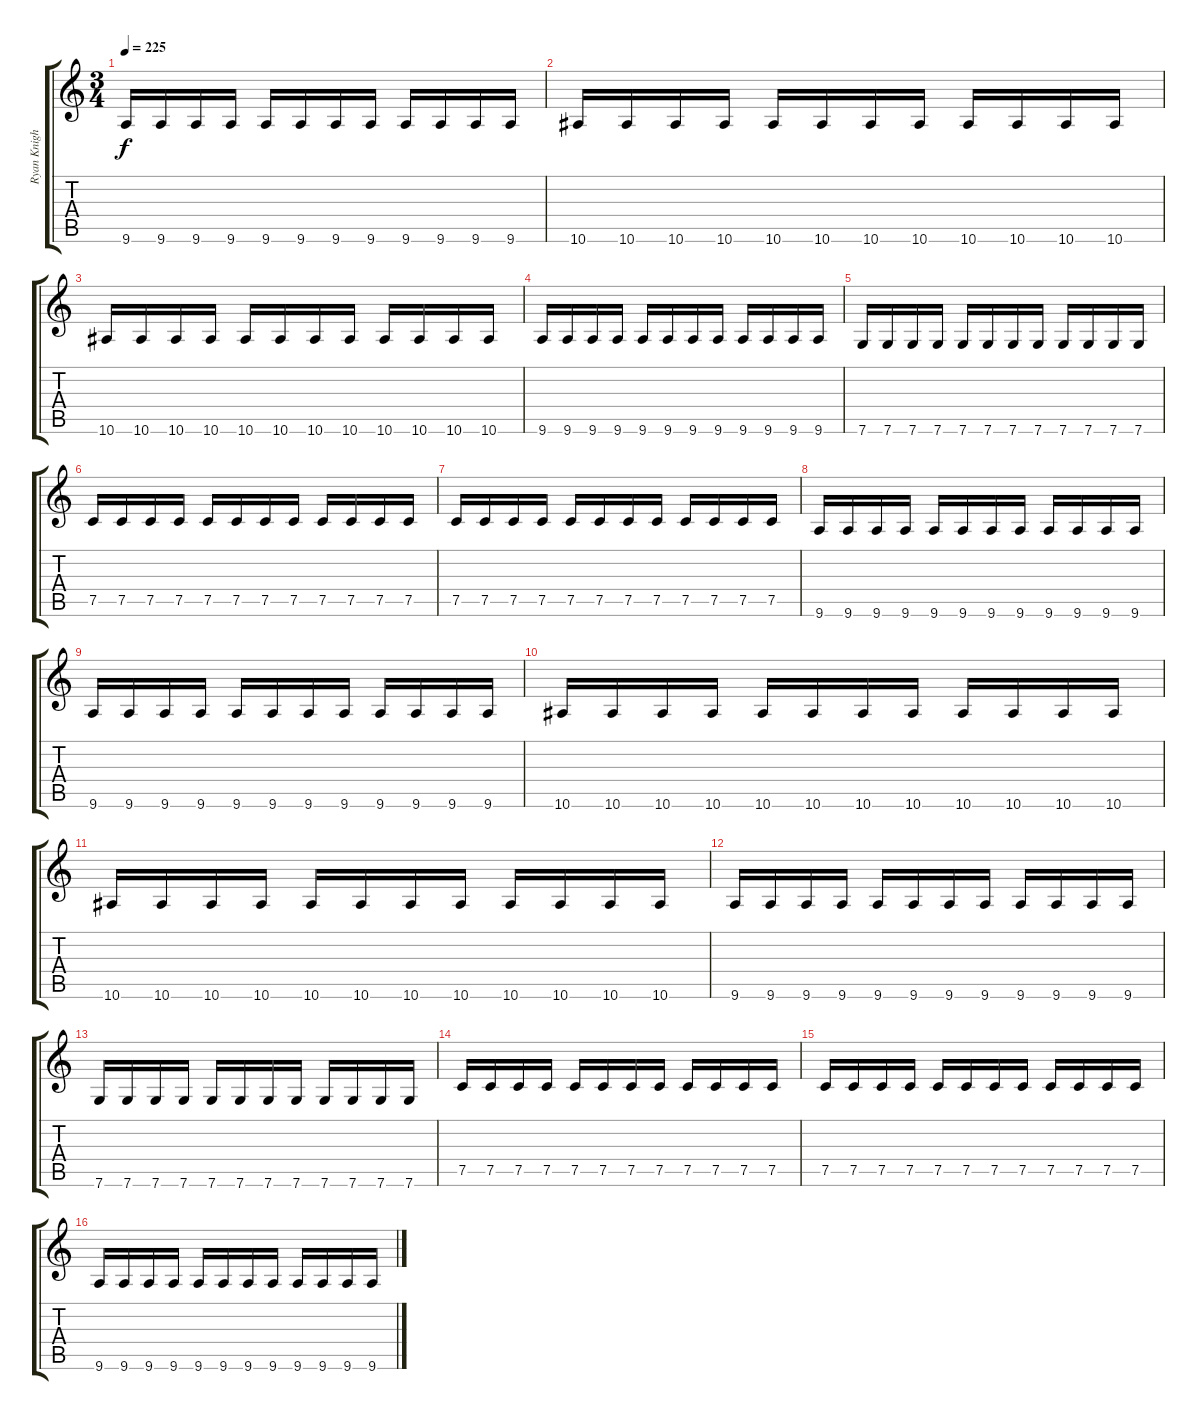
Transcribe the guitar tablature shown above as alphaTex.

\track ("Ryan Knight" "Ryan Knigh") {instrument distortionguitar}
\staff {score tabs}
\tuning (C4 G3 Eb3 Bb2 F2 C2) {hide}
\ts (3 4)
\tempo 225
\clef g2
\ks c
9.6.16{dy f} 9.6.16 9.6.16 9.6.16 9.6.16 9.6.16 9.6.16 9.6.16 9.6.16 9.6.16 9.6.16 9.6.16 |
10.6.16 10.6.16 10.6.16 10.6.16 10.6.16 10.6.16 10.6.16 10.6.16 10.6.16 10.6.16 10.6.16 10.6.16 |
10.6.16 10.6.16 10.6.16 10.6.16 10.6.16 10.6.16 10.6.16 10.6.16 10.6.16 10.6.16 10.6.16 10.6.16 |
9.6.16 9.6.16 9.6.16 9.6.16 9.6.16 9.6.16 9.6.16 9.6.16 9.6.16 9.6.16 9.6.16 9.6.16 |
7.6.16 7.6.16 7.6.16 7.6.16 7.6.16 7.6.16 7.6.16 7.6.16 7.6.16 7.6.16 7.6.16 7.6.16 |
7.5.16 7.5.16 7.5.16 7.5.16 7.5.16 7.5.16 7.5.16 7.5.16 7.5.16 7.5.16 7.5.16 7.5.16 |
7.5.16 7.5.16 7.5.16 7.5.16 7.5.16 7.5.16 7.5.16 7.5.16 7.5.16 7.5.16 7.5.16 7.5.16 |
9.6.16 9.6.16 9.6.16 9.6.16 9.6.16 9.6.16 9.6.16 9.6.16 9.6.16 9.6.16 9.6.16 9.6.16 |
9.6.16 9.6.16 9.6.16 9.6.16 9.6.16 9.6.16 9.6.16 9.6.16 9.6.16 9.6.16 9.6.16 9.6.16 |
10.6.16 10.6.16 10.6.16 10.6.16 10.6.16 10.6.16 10.6.16 10.6.16 10.6.16 10.6.16 10.6.16 10.6.16 |
10.6.16 10.6.16 10.6.16 10.6.16 10.6.16 10.6.16 10.6.16 10.6.16 10.6.16 10.6.16 10.6.16 10.6.16 |
9.6.16 9.6.16 9.6.16 9.6.16 9.6.16 9.6.16 9.6.16 9.6.16 9.6.16 9.6.16 9.6.16 9.6.16 |
7.6.16 7.6.16 7.6.16 7.6.16 7.6.16 7.6.16 7.6.16 7.6.16 7.6.16 7.6.16 7.6.16 7.6.16 |
7.5.16 7.5.16 7.5.16 7.5.16 7.5.16 7.5.16 7.5.16 7.5.16 7.5.16 7.5.16 7.5.16 7.5.16 |
7.5.16 7.5.16 7.5.16 7.5.16 7.5.16 7.5.16 7.5.16 7.5.16 7.5.16 7.5.16 7.5.16 7.5.16 |
9.6.16 9.6.16 9.6.16 9.6.16 9.6.16 9.6.16 9.6.16 9.6.16 9.6.16 9.6.16 9.6.16 9.6.16
